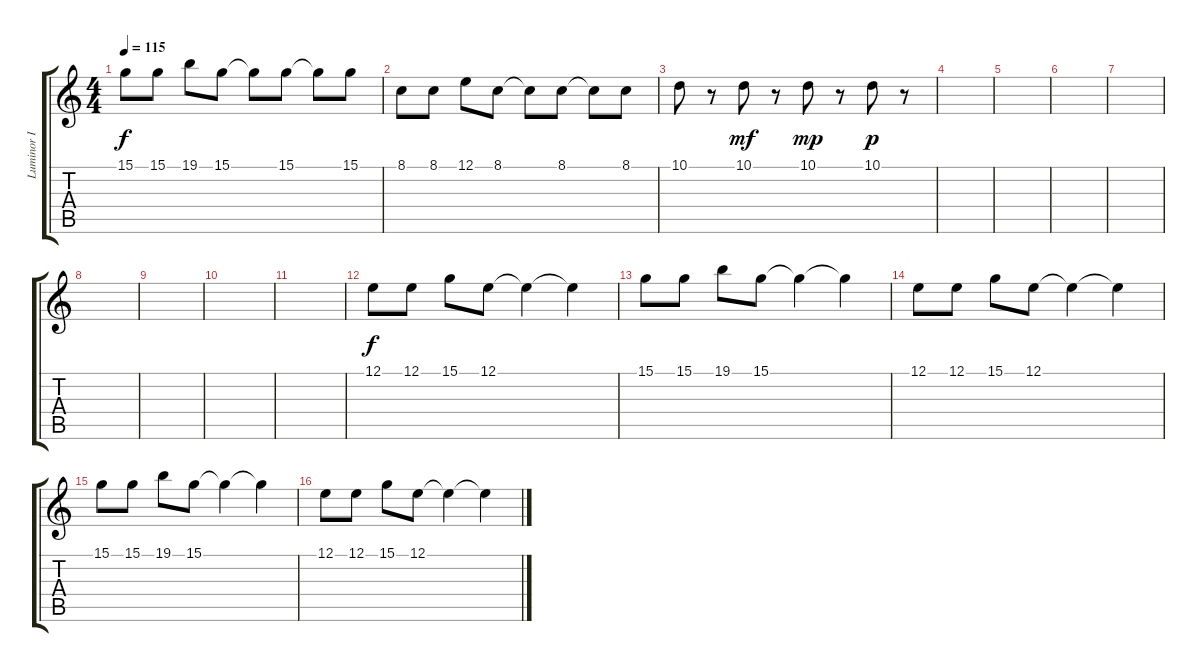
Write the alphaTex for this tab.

\track ("Luminor I" "Luminor I") {instrument brightacousticpiano}
\staff {score tabs}
\tuning (E4 B3 G3 D3 A2 E2) {hide}
\ts (4 4)
\tempo 115
\clef g2
\ks c
15.1.8{dy f} 15.1.8 19.1.8 15.1.8 15.1{t}.8 15.1.8 15.1{t}.8 15.1.8 |
8.1.8 8.1.8 12.1.8 8.1.8 8.1{t}.8 8.1.8 8.1{t}.8 8.1.8 |
10.1.8 r.8 10.1.8{dy mf} r.8 10.1.8{dy mp} r.8 10.1.8{dy p} r.8 |
|
|
|
|
|
|
|
|
12.1.8{dy f} 12.1.8 15.1.8 12.1.8 12.1{t}.4 12.1{t}.4 |
15.1.8 15.1.8 19.1.8 15.1.8 15.1{t}.4 15.1{t}.4 |
12.1.8 12.1.8 15.1.8 12.1.8 12.1{t}.4 12.1{t}.4 |
15.1.8 15.1.8 19.1.8 15.1.8 15.1{t}.4 15.1{t}.4 |
12.1.8 12.1.8 15.1.8 12.1.8 12.1{t}.4 12.1{t}.4
